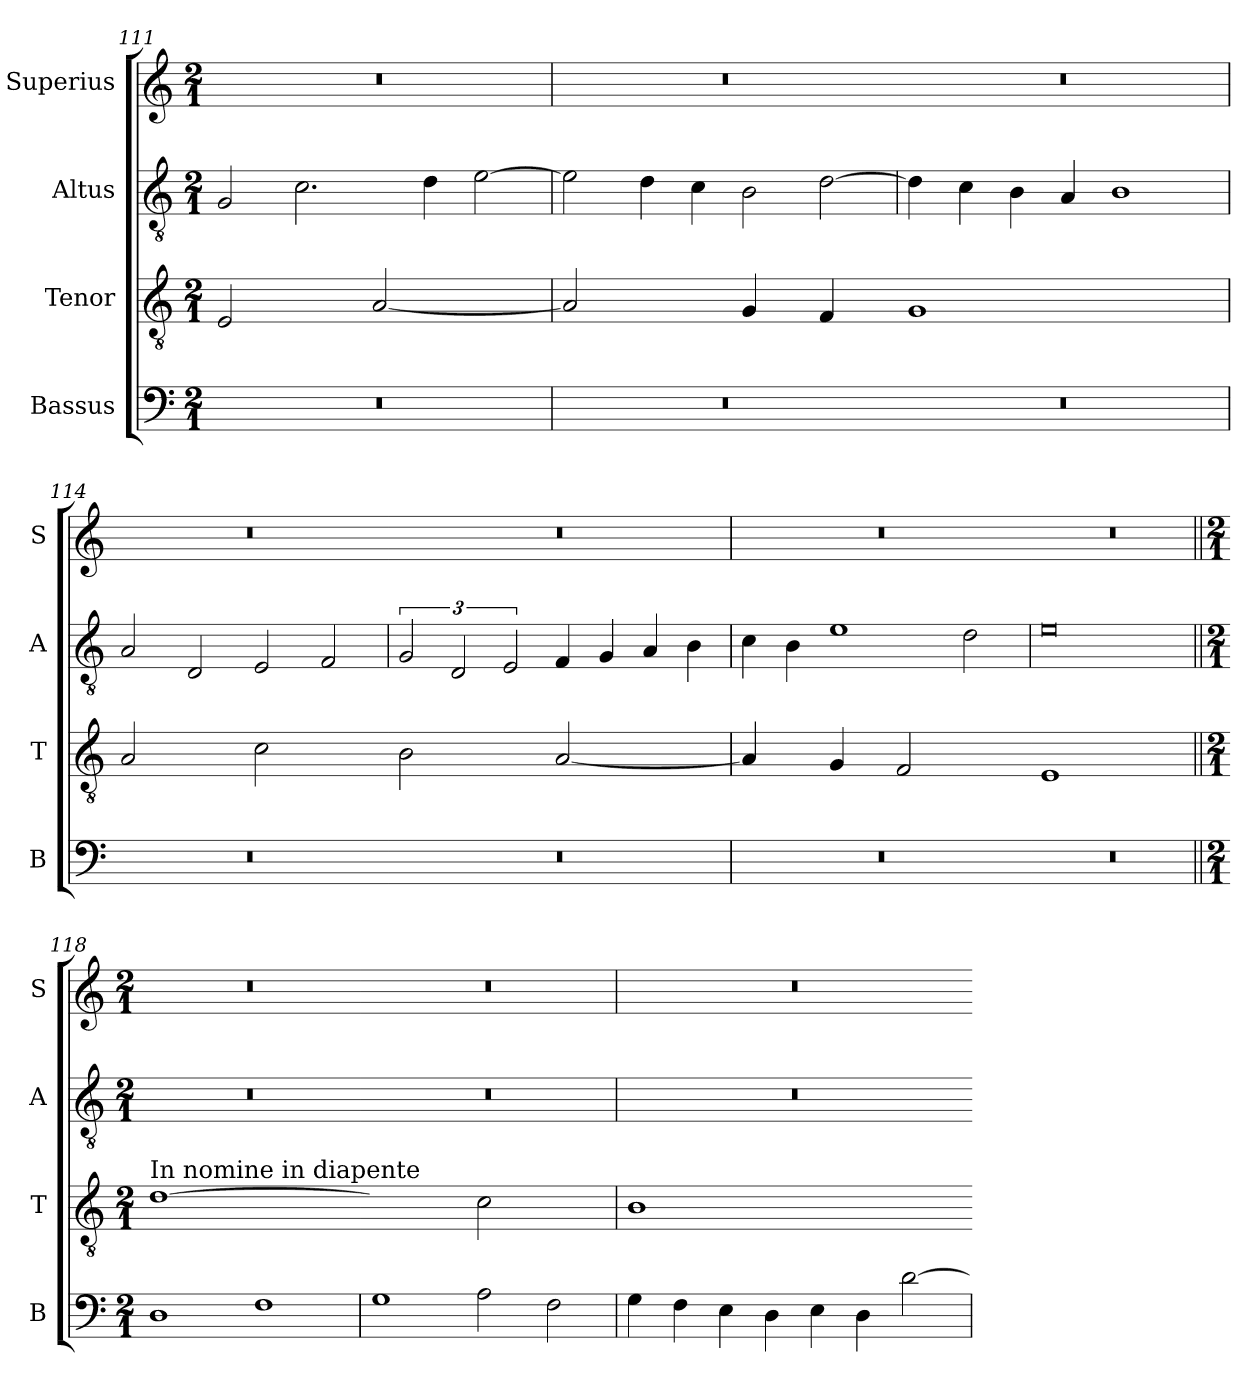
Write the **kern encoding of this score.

**kern	**kern	**kern	**kern
*part4	*part3	*part2	*part1
*staff4	*staff3	*staff2	*staff1
*I"Bassus	*I"Tenor	*I"Altus	*I"Superius
*I'B	*I'T	*I'A	*I'S
*clefF4	*clefGv2	*clefGv2	*clefG2
*k[]	*k[]	*k[]	*k[]
*M2/1	*M2/1	*M2/1	*M2/1
=111	=111	=111	=111
!	!LO:N:vis=2	!	!
0r	1E	2G/	0r
.	.	2.c\	.
!	!LO:N:vis=2	!	!
.	[1A	.	.
.	.	4d\	.
.	.	[2e\	.
=112	=112	=112	=112
!	!LO:N:vis=2	!	!
0r	1A]	2e\]	0r
.	.	4d\	.
.	.	4c\	.
!	!LO:N:vis=4	!	!
.	2G/	2B\	.
!	!LO:N:vis=4	!	!
.	2F/	[2d\	.
=113	=113-	=113	=113
!	!LO:N:vis=1	!	!
0r	0G	4d\]	0r
.	.	4c\	.
.	.	4B\	.
.	.	4A/	.
.	.	1B	.
=114	=114	=114	=114
!	!LO:N:vis=2	!	!
0r	1A	2A/	0r
.	.	2D/	.
!	!LO:N:vis=2	!	!
.	1c	2E/	.
.	.	2F/	.
=115	=115-	=115	=115
!	!LO:N:vis=2	!	!
0r	1B	3G/	0r
.	.	3D/	.
.	.	3E/	.
!	!LO:N:vis=2	!	!
.	[1A	4F/	.
.	.	4G/	.
.	.	4A/	.
.	.	4B\	.
=116	=116	=116	=116
!	!LO:N:vis=4	!	!
0r	2A/]	4c\	0r
.	.	4B\	.
!	!LO:N:vis=4	!	!
.	2G/	1e	.
!	!LO:N:vis=2	!	!
.	1F	.	.
.	.	2d\	.
=117	=117-	=117	=117
!	!LO:N:vis=1	!	!
0r	0E	0e	0r
!!LO:LB:g=z
=118||	=118||	=118||	=118||
*M2/1	*M2/1	*M2/1	*M2/1
!	!LO:TX:t=In nomine in diapente	!	!
!	!LO:N:vis=1	!	!
1D	[0d	0r	0r
1F	.	.	.
=119	=119-	=119	=119
!	!LO:N:vis=2	!	!
1G	1dyy]	0r	0r
!	!LO:N:vis=2	!	!
2A\	1c	.	.
2F\	.	.	.
=120	=120	=120	=120
!	!LO:N:vis=1	!	!
4G\	0B	0r	0r
4F\	.	.	.
4E\	.	.	.
4D\	.	.	.
4E\	.	.	.
4D\	.	.	.
[2d\	.	.	.
=	=-	=	=
*-	*-	*-	*-
